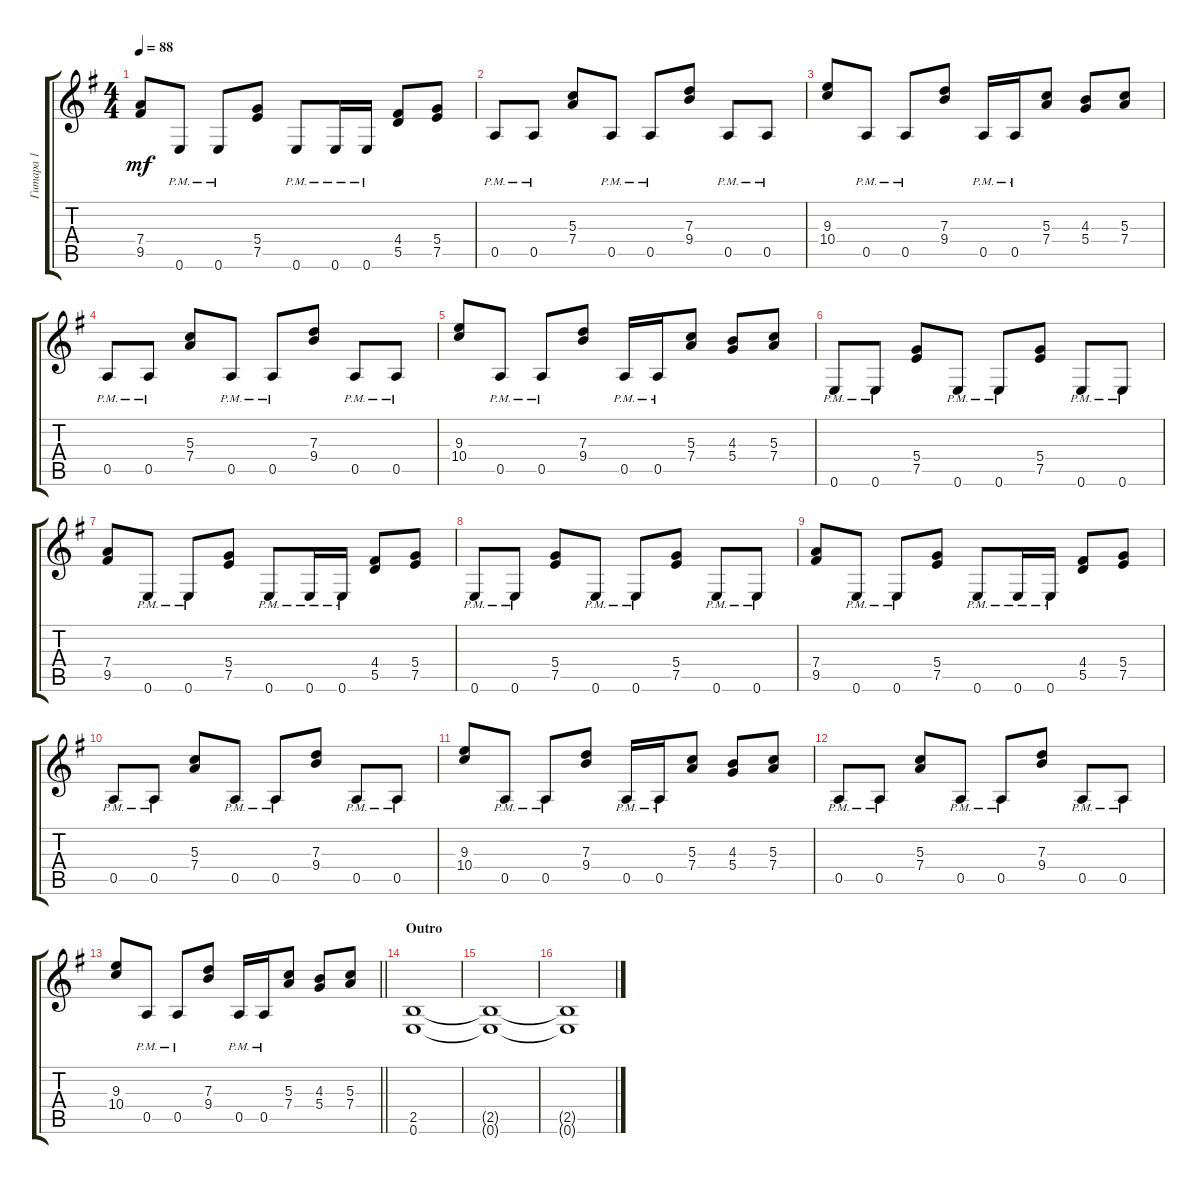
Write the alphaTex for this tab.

\track ("Гитара 1" "Гитара 1") {instrument distortionguitar}
\staff {score tabs}
\tuning (E4 B3 G3 D3 A2 E2) {hide}
\ts (4 4)
\tempo 88
\clef g2
\ks eminor
(7.4 9.5).8{dy mf} 0.6{pm}.8 0.6{pm}.8 (5.4 7.5).8 0.6{pm}.8 0.6{pm}.16 0.6{pm}.16 (4.4 5.5).8 (5.4 7.5).8 |
0.5{pm}.8 0.5{pm}.8 (5.3 7.4).8 0.5{pm}.8 0.5{pm}.8 (7.3 9.4).8 0.5{pm}.8 0.5{pm}.8 |
(9.3 10.4).8 0.5{pm}.8 0.5{pm}.8 (7.3 9.4).8 0.5{pm}.16 0.5{pm}.16 (5.3 7.4).8 (4.3 5.4).8 (5.3 7.4).8 |
0.5{pm}.8 0.5{pm}.8 (5.3 7.4).8 0.5{pm}.8 0.5{pm}.8 (7.3 9.4).8 0.5{pm}.8 0.5{pm}.8 |
(9.3 10.4).8 0.5{pm}.8 0.5{pm}.8 (7.3 9.4).8 0.5{pm}.16 0.5{pm}.16 (5.3 7.4).8 (4.3 5.4).8 (5.3 7.4).8 |
0.6{pm}.8 0.6{pm}.8 (5.4 7.5).8 0.6{pm}.8 0.6{pm}.8 (5.4 7.5).8 0.6{pm}.8 0.6{pm}.8 |
(7.4 9.5).8 0.6{pm}.8 0.6{pm}.8 (5.4 7.5).8 0.6{pm}.8 0.6{pm}.16 0.6{pm}.16 (4.4 5.5).8 (5.4 7.5).8 |
0.6{pm}.8 0.6{pm}.8 (5.4 7.5).8 0.6{pm}.8 0.6{pm}.8 (5.4 7.5).8 0.6{pm}.8 0.6{pm}.8 |
(7.4 9.5).8 0.6{pm}.8 0.6{pm}.8 (5.4 7.5).8 0.6{pm}.8 0.6{pm}.16 0.6{pm}.16 (4.4 5.5).8 (5.4 7.5).8 |
0.5{pm}.8 0.5{pm}.8 (5.3 7.4).8 0.5{pm}.8 0.5{pm}.8 (7.3 9.4).8 0.5{pm}.8 0.5{pm}.8 |
(9.3 10.4).8 0.5{pm}.8 0.5{pm}.8 (7.3 9.4).8 0.5{pm}.16 0.5{pm}.16 (5.3 7.4).8 (4.3 5.4).8 (5.3 7.4).8 |
0.5{pm}.8 0.5{pm}.8 (5.3 7.4).8 0.5{pm}.8 0.5{pm}.8 (7.3 9.4).8 0.5{pm}.8 0.5{pm}.8 |
\barLineRight lightlight
(9.3 10.4).8 0.5{pm}.8 0.5{pm}.8 (7.3 9.4).8 0.5{pm}.16 0.5{pm}.16 (5.3 7.4).8 (4.3 5.4).8 (5.3 7.4).8 |
\section ("" "Outro")
(2.5 0.6).1 |
(2.5{t} 0.6{t}).1 |
(2.5{t} 0.6{t}).1
